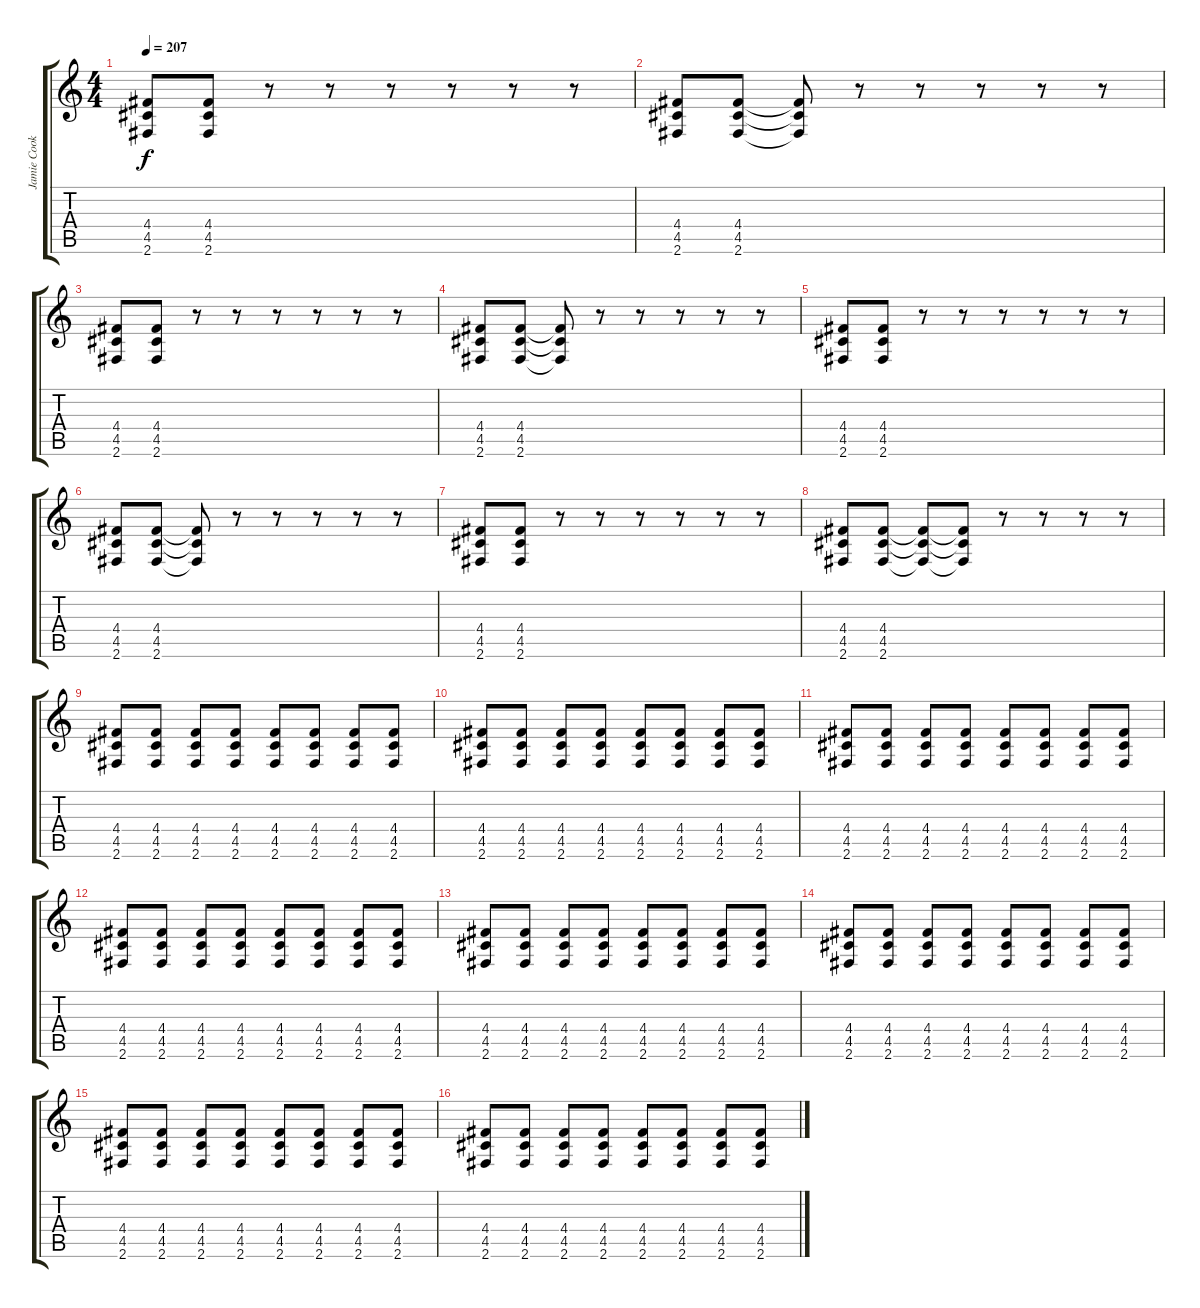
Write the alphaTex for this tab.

\track ("Jamie Cook - Guitarist" "Jamie Cook") {instrument distortionguitar}
\staff {score tabs}
\tuning (E4 B3 G3 D3 A2 E2) {hide}
\ts (4 4)
\tempo 207
\clef g2
\ks c
(4.4 4.5 2.6).8{dy f instrument distortionguitar} (4.4 4.5 2.6).8 r.8 r.8 r.8 r.8 r.8 r.8 |
(4.4 4.5 2.6).8 (4.4 4.5 2.6).8 (4.4{t} 4.5{t} 2.6{t}).8 r.8 r.8 r.8 r.8 r.8 |
(4.4 4.5 2.6).8 (4.4 4.5 2.6).8 r.8 r.8 r.8 r.8 r.8 r.8 |
(4.4 4.5 2.6).8 (4.4 4.5 2.6).8 (4.4{t} 4.5{t} 2.6{t}).8 r.8 r.8 r.8 r.8 r.8 |
(4.4 4.5 2.6).8 (4.4 4.5 2.6).8 r.8 r.8 r.8 r.8 r.8 r.8 |
(4.4 4.5 2.6).8 (4.4 4.5 2.6).8 (4.4{t} 4.5{t} 2.6{t}).8 r.8 r.8 r.8 r.8 r.8 |
(4.4 4.5 2.6).8 (4.4 4.5 2.6).8 r.8 r.8 r.8 r.8 r.8 r.8 |
(4.4 4.5 2.6).8 (4.4 4.5 2.6).8 (4.4{t} 4.5{t} 2.6{t}).8 (4.4{t} 4.5{t} 2.6{t}).8 r.8 r.8 r.8 r.8 |
(4.4 4.5 2.6).8 (4.4 4.5 2.6).8 (4.4 4.5 2.6).8 (4.4 4.5 2.6).8 (4.4 4.5 2.6).8 (4.4 4.5 2.6).8 (4.4 4.5 2.6).8 (4.4 4.5 2.6).8 |
(4.4 4.5 2.6).8 (4.4 4.5 2.6).8 (4.4 4.5 2.6).8 (4.4 4.5 2.6).8 (4.4 4.5 2.6).8 (4.4 4.5 2.6).8 (4.4 4.5 2.6).8 (4.4 4.5 2.6).8 |
(4.4 4.5 2.6).8 (4.4 4.5 2.6).8 (4.4 4.5 2.6).8 (4.4 4.5 2.6).8 (4.4 4.5 2.6).8 (4.4 4.5 2.6).8 (4.4 4.5 2.6).8 (4.4 4.5 2.6).8 |
(4.4 4.5 2.6).8 (4.4 4.5 2.6).8 (4.4 4.5 2.6).8 (4.4 4.5 2.6).8 (4.4 4.5 2.6).8 (4.4 4.5 2.6).8 (4.4 4.5 2.6).8 (4.4 4.5 2.6).8 |
(4.4 4.5 2.6).8 (4.4 4.5 2.6).8 (4.4 4.5 2.6).8 (4.4 4.5 2.6).8 (4.4 4.5 2.6).8 (4.4 4.5 2.6).8 (4.4 4.5 2.6).8 (4.4 4.5 2.6).8 |
(4.4 4.5 2.6).8 (4.4 4.5 2.6).8 (4.4 4.5 2.6).8 (4.4 4.5 2.6).8 (4.4 4.5 2.6).8 (4.4 4.5 2.6).8 (4.4 4.5 2.6).8 (4.4 4.5 2.6).8 |
(4.4 4.5 2.6).8 (4.4 4.5 2.6).8 (4.4 4.5 2.6).8 (4.4 4.5 2.6).8 (4.4 4.5 2.6).8 (4.4 4.5 2.6).8 (4.4 4.5 2.6).8 (4.4 4.5 2.6).8 |
(4.4 4.5 2.6).8 (4.4 4.5 2.6).8 (4.4 4.5 2.6).8 (4.4 4.5 2.6).8 (4.4 4.5 2.6).8 (4.4 4.5 2.6).8 (4.4 4.5 2.6).8 (4.4 4.5 2.6).8
